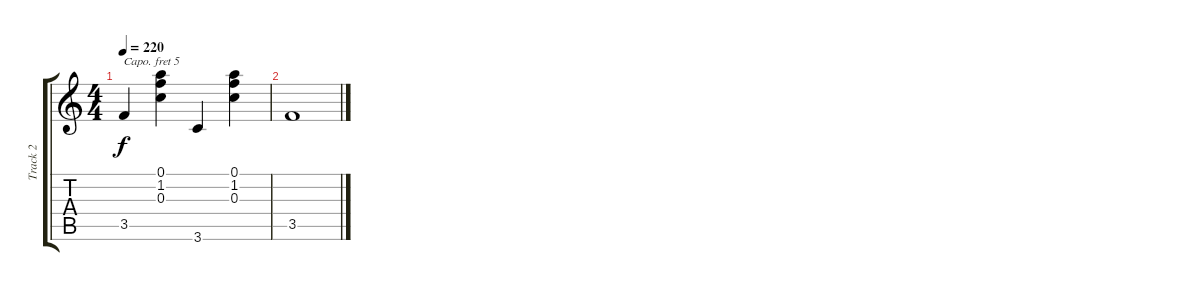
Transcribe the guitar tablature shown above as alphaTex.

\track ("Track 2" "Track 2") {instrument acousticguitarnylon}
\staff {score tabs}
\capo 5
\tuning (E4 B3 G3 D3 A2 E2) {hide}
\ts (4 4)
\tempo 220
\clef g2
\ks c
3.5.4{dy f} (0.1 1.2 0.3).4 3.6.4 (0.1 1.2 0.3).4 |
3.5.1
